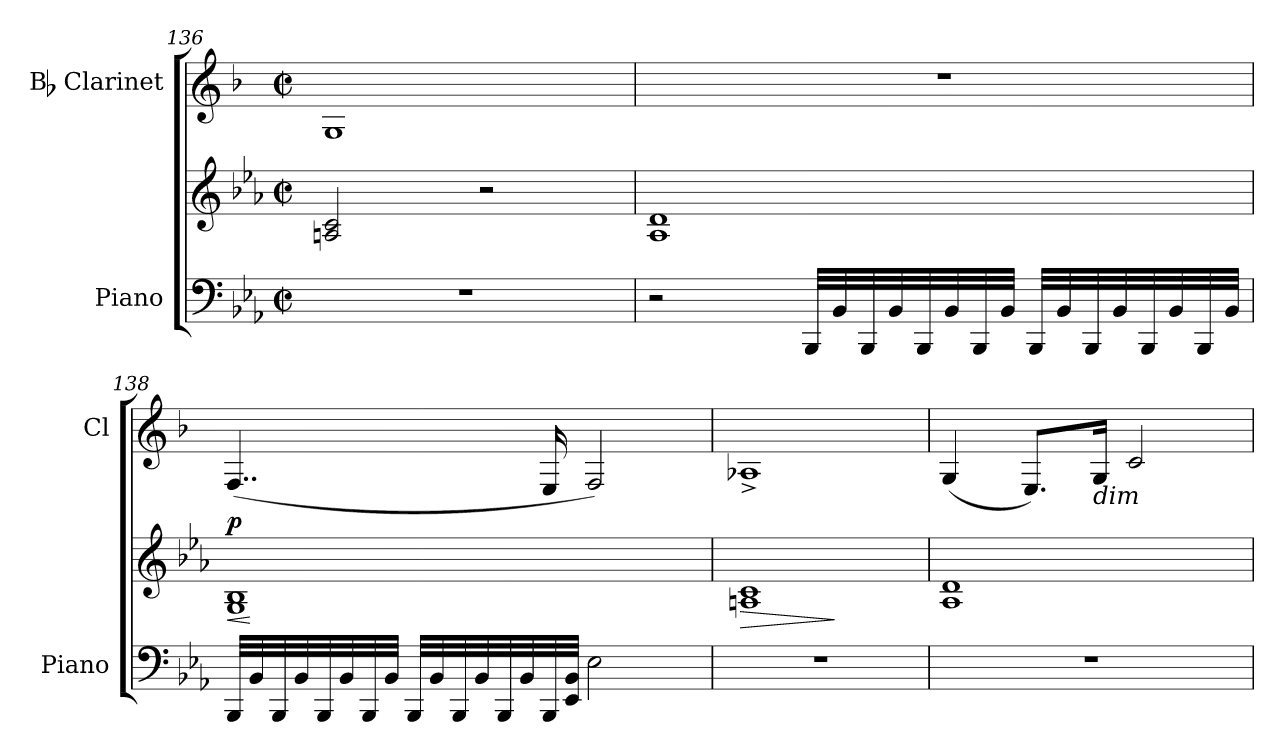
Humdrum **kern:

**kern	**kern	**dynam	**kern
*part2	*part2	*part2	*part1
*staff3	*staff2	*staff2/3	*staff1
*I"Piano	*	*	*I"Bb Clarinet
*I'Piano	*	*	*I'Cl
*clefF4	*clefG2	*	*clefG2
*	*	*	*ITrd1c2
*k[b-e-a-]	*k[b-e-a-]	*	*k[b-e-a-]
*E-:	*E-:	*	*E-:
*M2/2	*M2/2	*	*M2/2
*met(c|)	*met(c|)	*	*met(c|)
=136	=136	=136	=136
1r	2An/ 2c/	.	1F
.	2r	.	.
=137	=137	=137	=137
2r	1A- 1d	.	1r
32BBB-/LLL	.	.	.
32BB-/	.	.	.
32BBB-/	.	.	.
32BB-/	.	.	.
32BBB-/	.	.	.
32BB-/	.	.	.
32BBB-/	.	.	.
32BB-/JJJ	.	.	.
32BBB-/LLL	.	.	.
32BB-/	.	.	.
32BBB-/	.	.	.
32BB-/	.	.	.
32BBB-/	.	.	.
32BB-/	.	.	.
32BBB-/	.	.	.
32BB-/JJJ	.	.	.
=138	=138	=138	=138
!	!	!LO:HP:b	!
!	!	!LO:DY:n=1:a	!
32BBB-/LLL	1G 1B-	< p	(<4..E-/
32BB-/	.	[	.
32BBB-/	.	.	.
32BB-/	.	.	.
32BBB-/	.	.	.
32BB-/	.	.	.
32BBB-/	.	.	.
32BB-/JJJ	.	.	.
32BBB-/LLL	.	.	.
32BB-/	.	.	.
32BBB-/	.	.	.
32BB-/	.	.	.
32BBB-/	.	.	.
32BB-/	.	.	.
32BBB-/	.	.	16D/
32EE-/ 32BB-/JJJ	.	.	.
2E-\	.	.	2E-/)
!!LO:LB:g=z
=139	=139	=139	=139
!	!	!LO:HP:b	!
1r	1An 1c	>	1G-X^<
.	.	]	.
=140	=140	=140	=140
1r	1A- 1d	.	(<4F/
.	.	.	8.D/L)
!	!	!	!LO:TX:b:i:t=dim
.	.	.	16F/Jk
.	.	.	2B-/
=	=	=	=
*-	*-	*-	*-
